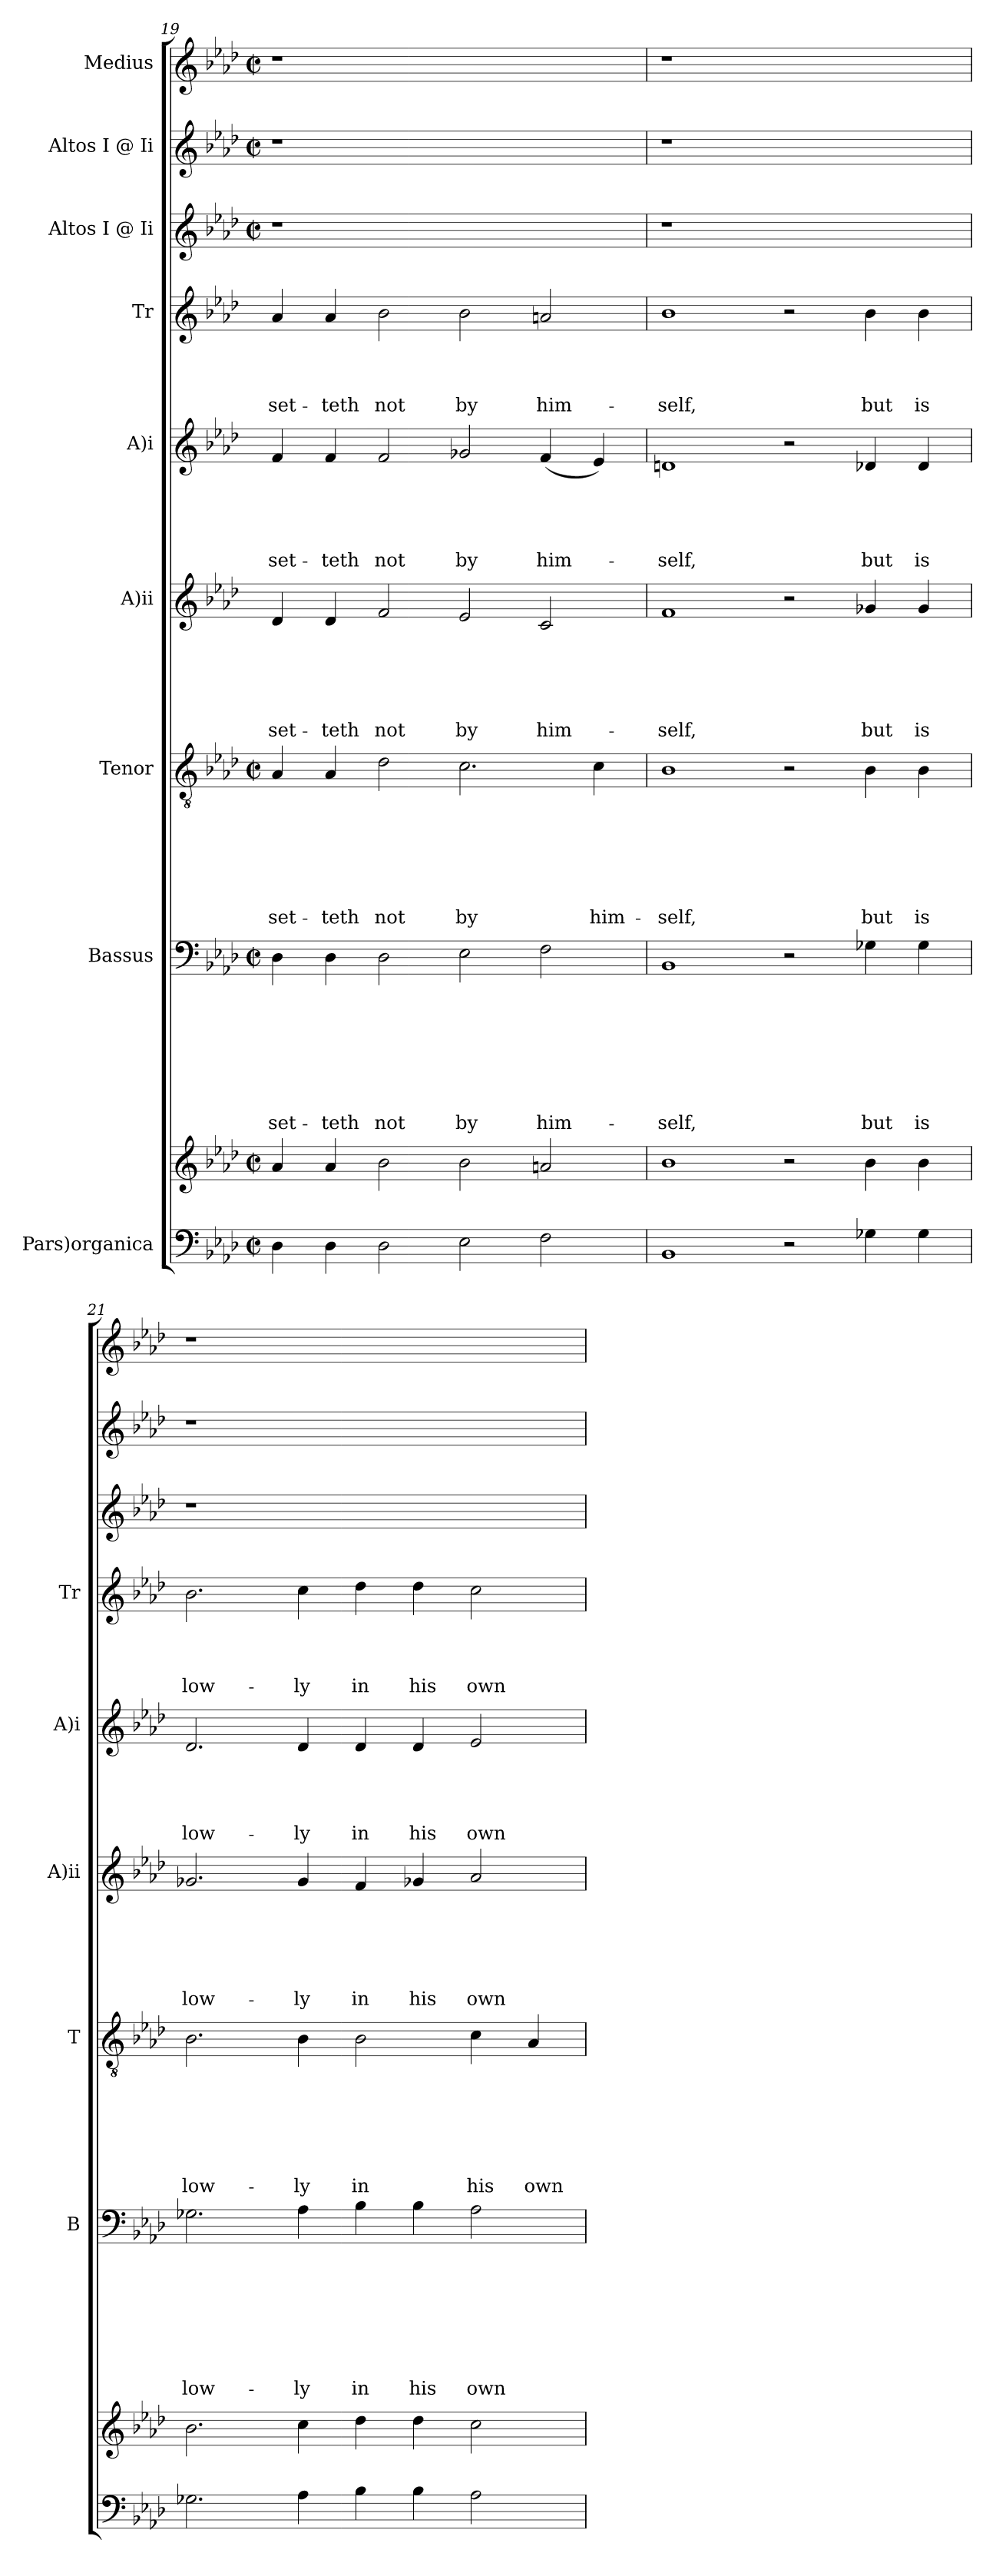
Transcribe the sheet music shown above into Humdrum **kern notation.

**kern	**kern	**kern	**text	**text	**text	**text	**text	**text	**text	**text	**kern	**text	**text	**text	**text	**text	**text	**text	**kern	**text	**text	**text	**text	**text	**text	**kern	**text	**text	**text	**text	**text	**kern	**text	**text	**text	**text	**kern	**kern	**kern
*part9	*part9	*part8	*part8	*part8	*part8	*part8	*part8	*part8	*part8	*part8	*part7	*part7	*part7	*part7	*part7	*part7	*part7	*part7	*part6	*part6	*part6	*part6	*part6	*part6	*part6	*part5	*part5	*part5	*part5	*part5	*part5	*part4	*part4	*part4	*part4	*part4	*part3	*part2	*part1
*staff10	*staff9	*staff8	*staff8	*staff8	*staff8	*staff8	*staff8	*staff8	*staff8	*staff8	*staff7	*staff7	*staff7	*staff7	*staff7	*staff7	*staff7	*staff7	*staff6	*staff6	*staff6	*staff6	*staff6	*staff6	*staff6	*staff5	*staff5	*staff5	*staff5	*staff5	*staff5	*staff4	*staff4	*staff4	*staff4	*staff4	*staff3	*staff2	*staff1
*I"Pars)organica	*	*I"Bassus	*	*	*	*	*	*	*	*	*I"Tenor	*	*	*	*	*	*	*	*I"A)ii	*	*	*	*	*	*	*I"A)i	*	*	*	*	*	*I"Tr	*	*	*	*	*I"Altos I @ Ii	*I"Altos I @ Ii	*I"Medius
*	*	*I'B	*	*	*	*	*	*	*	*	*I'T	*	*	*	*	*	*	*	*I'A)ii	*	*	*	*	*	*	*I'A)i	*	*	*	*	*	*I'Tr	*	*	*	*	*	*	*
*clefF4	*clefG2	*clefF4	*	*	*	*	*	*	*	*	*clefGv2	*	*	*	*	*	*	*	*clefG2	*	*	*	*	*	*	*clefG2	*	*	*	*	*	*clefG2	*	*	*	*	*clefG2	*clefG2	*clefG2
*k[b-e-a-d-]	*k[b-e-a-d-]	*k[b-e-a-d-]	*	*	*	*	*	*	*	*	*k[b-e-a-d-]	*	*	*	*	*	*	*	*k[b-e-a-d-]	*	*	*	*	*	*	*k[b-e-a-d-]	*	*	*	*	*	*k[b-e-a-d-]	*	*	*	*	*k[b-e-a-d-]	*k[b-e-a-d-]	*k[b-e-a-d-]
*A-:	*A-:	*A-:	*	*	*	*	*	*	*	*	*A-:	*	*	*	*	*	*	*	*A-:	*	*	*	*	*	*	*A-:	*	*	*	*	*	*A-:	*	*	*	*	*A-:	*A-:	*A-:
*M2/2	*M2/2	*M2/2	*	*	*	*	*	*	*	*	*M2/2	*	*	*	*	*	*	*	*	*	*	*	*	*	*	*	*	*	*	*	*	*	*	*	*	*	*M2/2	*M2/2	*M2/2
*met(c|)	*met(c|)	*met(c|)	*	*	*	*	*	*	*	*	*met(c|)	*	*	*	*	*	*	*	*	*	*	*	*	*	*	*	*	*	*	*	*	*	*	*	*	*	*met(c|)	*met(c|)	*met(c|)
=19	=19	=19	=19	=19	=19	=19	=19	=19	=19	=19	=19	=19	=19	=19	=19	=19	=19	=19	=19	=19	=19	=19	=19	=19	=19	=19	=19	=19	=19	=19	=19	=19	=19	=19	=19	=19	=19	=19	=19
!	!	!	!	!	!	!	!	!	!	!LO:LY:b	!	!	!	!	!	!	!	!LO:LY:b	!	!	!	!	!	!	!LO:LY:b	!	!	!	!	!	!LO:LY:b	!	!	!	!	!LO:LY:b	!	!	!
4D-\	4a-/	4D-\	.	.	.	.	.	.	.	set-	4A-/	.	.	.	.	.	.	set-	4d-/	.	.	.	.	.	set-	4f/	.	.	.	.	set-	4a-/	.	.	.	set-	1r	1r	1r
!	!	!	!	!	!	!	!	!	!	!LO:LY:b:rj	!	!	!	!	!	!	!	!LO:LY:b:rj	!	!	!	!	!	!	!LO:LY:b:rj	!	!	!	!	!	!LO:LY:b:rj	!	!	!	!	!LO:LY:b:rj	!	!	!
4D-\	4a-/	4D-\	.	.	.	.	.	.	.	-teth	4A-/	.	.	.	.	.	.	-teth	4d-/	.	.	.	.	.	-teth	4f/	.	.	.	.	-teth	4a-/	.	.	.	-teth	.	.	.
!	!	!	!	!	!	!	!	!	!	!LO:LY:b	!	!	!	!	!	!	!	!LO:LY:b	!	!	!	!	!	!	!LO:LY:b	!	!	!	!	!	!LO:LY:b	!	!	!	!	!LO:LY:b	!	!	!
2D-\	2b-\	2D-\	.	.	.	.	.	.	.	not	2d-\	.	.	.	.	.	.	not	2f/	.	.	.	.	.	not	2f/	.	.	.	.	not	2b-\	.	.	.	not	.	.	.
!	!	!	!	!	!	!	!	!	!	!LO:LY:b	!	!	!	!	!	!	!	!LO:LY:b	!	!	!	!	!	!	!LO:LY:b	!	!	!	!	!	!LO:LY:b	!	!	!	!	!LO:LY:b	!	!	!
2E-\	2b-\	2E-\	.	.	.	.	.	.	.	by	2.c\	.	.	.	.	.	.	by	2e-/	.	.	.	.	.	by	2g-X/	.	.	.	.	by	2b-\	.	.	.	by	1ryy	1ryy	1ryy
!	!	!	!	!	!	!	!	!	!	!LO:LY:b	!	!	!	!	!	!	!	!	!	!	!	!	!	!	!LO:LY:b	!	!	!	!	!	!LO:LY:b	!	!	!	!	!LO:LY:b	!	!	!
2F\	2an/	2F\	.	.	.	.	.	.	.	him-	.	.	.	.	.	.	.	.	2c/	.	.	.	.	.	him-	(<4f/	.	.	.	.	him-	2an/	.	.	.	him-	.	.	.
!	!	!	!	!	!	!	!	!	!	!	!	!	!	!	!	!	!	!LO:LY:b	!	!	!	!	!	!	!	!	!	!	!	!	!	!	!	!	!	!	!	!	!
.	.	.	.	.	.	.	.	.	.	.	4c\	.	.	.	.	.	.	him-	.	.	.	.	.	.	.	4e-/)	.	.	.	.	.	.	.	.	.	.	.	.	.
!!LO:LB:g=z
=20	=20	=20	=20	=20	=20	=20	=20	=20	=20	=20	=20	=20	=20	=20	=20	=20	=20	=20	=20	=20	=20	=20	=20	=20	=20	=20	=20	=20	=20	=20	=20	=20	=20	=20	=20	=20	=20	=20	=20
!	!	!	!	!	!	!	!	!	!	!LO:LY:b	!	!	!	!	!	!	!	!LO:LY:b	!	!	!	!	!	!	!LO:LY:b	!	!	!	!	!	!LO:LY:b	!	!	!	!	!LO:LY:b	!	!	!
1BB-	1b-	1BB-	.	.	.	.	.	.	.	-self,	1B-	.	.	.	.	.	.	-self,	1f	.	.	.	.	.	-self,	1dn	.	.	.	.	-self,	1b-	.	.	.	-self,	1r	1r	1r
2r	2r	2r	.	.	.	.	.	.	.	.	2r	.	.	.	.	.	.	.	2r	.	.	.	.	.	.	2r	.	.	.	.	.	2r	.	.	.	.	1ryy	1ryy	1ryy
!	!	!	!	!	!	!	!	!	!	!LO:LY:b	!	!	!	!	!	!	!	!LO:LY:b	!	!	!	!	!	!	!LO:LY:b	!	!	!	!	!	!LO:LY:b	!	!	!	!	!LO:LY:b	!	!	!
4G-X\	4b-\	4G-X\	.	.	.	.	.	.	.	but	4B-\	.	.	.	.	.	.	but	4g-X/	.	.	.	.	.	but	4d-X/	.	.	.	.	but	4b-\	.	.	.	but	.	.	.
!	!	!	!	!	!	!	!	!	!	!LO:LY:b	!	!	!	!	!	!	!	!LO:LY:b	!	!	!	!	!	!	!LO:LY:b	!	!	!	!	!	!LO:LY:b	!	!	!	!	!LO:LY:b	!	!	!
4G-\	4b-\	4G-\	.	.	.	.	.	.	.	is	4B-\	.	.	.	.	.	.	is	4g-/	.	.	.	.	.	is	4d-/	.	.	.	.	is	4b-\	.	.	.	is	.	.	.
=21	=21	=21	=21	=21	=21	=21	=21	=21	=21	=21	=21	=21	=21	=21	=21	=21	=21	=21	=21	=21	=21	=21	=21	=21	=21	=21	=21	=21	=21	=21	=21	=21	=21	=21	=21	=21	=21	=21	=21
!	!	!	!	!	!	!	!	!	!	!LO:LY:b	!	!	!	!	!	!	!	!LO:LY:b	!	!	!	!	!	!	!LO:LY:b	!	!	!	!	!	!LO:LY:b	!	!	!	!	!LO:LY:b	!	!	!
2.G-\	2.b-\	2.G-\	.	.	.	.	.	.	.	low-	2.B-\	.	.	.	.	.	.	low-	2.g-/	.	.	.	.	.	low-	2.d-/	.	.	.	.	low-	2.b-\	.	.	.	low-	1r	1r	1r
!	!	!	!	!	!	!	!	!	!	!LO:LY:b	!	!	!	!	!	!	!	!LO:LY:b	!	!	!	!	!	!	!LO:LY:b	!	!	!	!	!	!LO:LY:b	!	!	!	!	!LO:LY:b	!	!	!
4A-\	4cc\	4A-\	.	.	.	.	.	.	.	-ly	4B-\	.	.	.	.	.	.	-ly	4g-/	.	.	.	.	.	-ly	4d-/	.	.	.	.	-ly	4cc\	.	.	.	-ly	.	.	.
!	!	!	!	!	!	!	!	!	!	!LO:LY:b	!	!	!	!	!	!	!	!LO:LY:b	!	!	!	!	!	!	!LO:LY:b	!	!	!	!	!	!LO:LY:b	!	!	!	!	!LO:LY:b	!	!	!
4B-\	4dd-\	4B-\	.	.	.	.	.	.	.	in	2B-\	.	.	.	.	.	.	in	4f/	.	.	.	.	.	in	4d-/	.	.	.	.	in	4dd-\	.	.	.	in	1ryy	1ryy	1ryy
!	!	!	!	!	!	!	!	!	!	!LO:LY:b	!	!	!	!	!	!	!	!	!	!	!	!	!	!	!LO:LY:b	!	!	!	!	!	!LO:LY:b	!	!	!	!	!LO:LY:b	!	!	!
4B-\	4dd-\	4B-\	.	.	.	.	.	.	.	his	.	.	.	.	.	.	.	.	4g-X/	.	.	.	.	.	his	4d-/	.	.	.	.	his	4dd-\	.	.	.	his	.	.	.
!	!	!	!	!	!	!	!	!	!	!LO:LY:b	!	!	!	!	!	!	!	!LO:LY:b	!	!	!	!	!	!	!LO:LY:b	!	!	!	!	!	!LO:LY:b	!	!	!	!	!LO:LY:b	!	!	!
2A-\	2cc\	2A-\	.	.	.	.	.	.	.	own	4c\	.	.	.	.	.	.	his	2a-/	.	.	.	.	.	own	2e-/	.	.	.	.	own	2cc\	.	.	.	own	.	.	.
!	!	!	!	!	!	!	!	!	!	!	!	!	!	!	!	!	!	!LO:LY:b	!	!	!	!	!	!	!	!	!	!	!	!	!	!	!	!	!	!	!	!	!
.	.	.	.	.	.	.	.	.	.	.	4A-/	.	.	.	.	.	.	own	.	.	.	.	.	.	.	.	.	.	.	.	.	.	.	.	.	.	.	.	.
=	=	=	=	=	=	=	=	=	=	=	=	=	=	=	=	=	=	=	=	=	=	=	=	=	=	=	=	=	=	=	=	=	=	=	=	=	=	=	=
*-	*-	*-	*-	*-	*-	*-	*-	*-	*-	*-	*-	*-	*-	*-	*-	*-	*-	*-	*-	*-	*-	*-	*-	*-	*-	*-	*-	*-	*-	*-	*-	*-	*-	*-	*-	*-	*-	*-	*-
